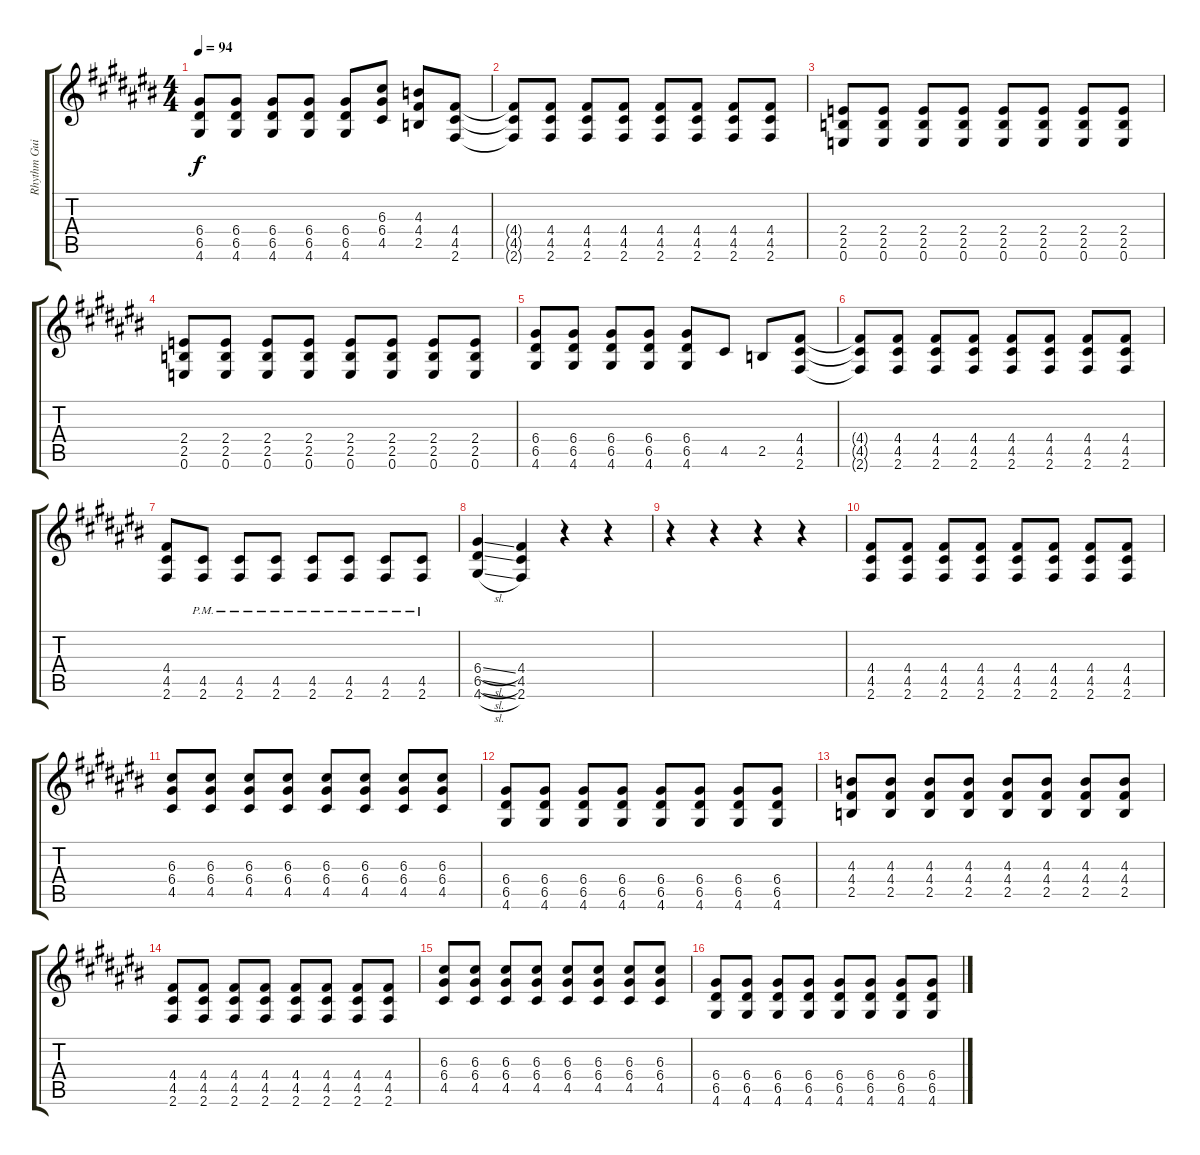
\track ("Rhythm Guitar" "Rhythm Gui") {instrument electricguitarclean}
\staff {score tabs}
\tuning (E4 B3 G3 D3 A2 E2) {hide}
\ts (4 4)
\tempo 94
\clef g2
\ks c#
(6.4 6.5 4.6).8{dy f} (6.4 6.5 4.6).8 (6.4 6.5 4.6).8 (6.4 6.5 4.6).8 (6.4 6.5 4.6).8 (6.3 6.4 4.5).8 (4.3 4.4 2.5).8 (4.4 4.5 2.6).8 |
(4.4{t} 4.5{t} 2.6{t}).8 (4.4 4.5 2.6).8 (4.4 4.5 2.6).8 (4.4 4.5 2.6).8 (4.4 4.5 2.6).8 (4.4 4.5 2.6).8 (4.4 4.5 2.6).8 (4.4 4.5 2.6).8 |
(2.4 2.5 0.6).8 (2.4 2.5 0.6).8 (2.4 2.5 0.6).8 (2.4 2.5 0.6).8 (2.4 2.5 0.6).8 (2.4 2.5 0.6).8 (2.4 2.5 0.6).8 (2.4 2.5 0.6).8 |
(2.4 2.5 0.6).8 (2.4 2.5 0.6).8 (2.4 2.5 0.6).8 (2.4 2.5 0.6).8 (2.4 2.5 0.6).8 (2.4 2.5 0.6).8 (2.4 2.5 0.6).8 (2.4 2.5 0.6).8 |
(6.4 6.5 4.6).8 (6.4 6.5 4.6).8 (6.4 6.5 4.6).8 (6.4 6.5 4.6).8 (6.4 6.5 4.6).8 4.5.8 2.5.8 (4.4 4.5 2.6).8 |
(4.4{t} 4.5{t} 2.6{t}).8 (4.4 4.5 2.6).8 (4.4 4.5 2.6).8 (4.4 4.5 2.6).8 (4.4 4.5 2.6).8 (4.4 4.5 2.6).8 (4.4 4.5 2.6).8 (4.4 4.5 2.6).8 |
(4.4 4.5 2.6).8 (4.5{pm} 2.6{pm}).8 (4.5{pm} 2.6{pm}).8 (4.5{pm} 2.6{pm}).8 (4.5{pm} 2.6{pm}).8 (4.5{pm} 2.6{pm}).8 (4.5{pm} 2.6{pm}).8 (4.5{pm} 2.6{pm}).8 |
(6.4{sl} 6.5{sl} 4.6{sl}).4 (4.4 4.5 2.6).4 r.4 r.4 |
r.4 r.4 r.4 r.4 |
(4.4 4.5 2.6).8 (4.4 4.5 2.6).8 (4.4 4.5 2.6).8 (4.4 4.5 2.6).8 (4.4 4.5 2.6).8 (4.4 4.5 2.6).8 (4.4 4.5 2.6).8 (4.4 4.5 2.6).8 |
(6.3 6.4 4.5).8 (6.3 6.4 4.5).8 (6.3 6.4 4.5).8 (6.3 6.4 4.5).8 (6.3 6.4 4.5).8 (6.3 6.4 4.5).8 (6.3 6.4 4.5).8 (6.3 6.4 4.5).8 |
(6.4 6.5 4.6).8 (6.4 6.5 4.6).8 (6.4 6.5 4.6).8 (6.4 6.5 4.6).8 (6.4 6.5 4.6).8 (6.4 6.5 4.6).8 (6.4 6.5 4.6).8 (6.4 6.5 4.6).8 |
(4.3 4.4 2.5).8 (4.3 4.4 2.5).8 (4.3 4.4 2.5).8 (4.3 4.4 2.5).8 (4.3 4.4 2.5).8 (4.3 4.4 2.5).8 (4.3 4.4 2.5).8 (4.3 4.4 2.5).8 |
(4.4 4.5 2.6).8 (4.4 4.5 2.6).8 (4.4 4.5 2.6).8 (4.4 4.5 2.6).8 (4.4 4.5 2.6).8 (4.4 4.5 2.6).8 (4.4 4.5 2.6).8 (4.4 4.5 2.6).8 |
(6.3 6.4 4.5).8 (6.3 6.4 4.5).8 (6.3 6.4 4.5).8 (6.3 6.4 4.5).8 (6.3 6.4 4.5).8 (6.3 6.4 4.5).8 (6.3 6.4 4.5).8 (6.3 6.4 4.5).8 |
(6.4 6.5 4.6).8 (6.4 6.5 4.6).8 (6.4 6.5 4.6).8 (6.4 6.5 4.6).8 (6.4 6.5 4.6).8 (6.4 6.5 4.6).8 (6.4 6.5 4.6).8 (6.4 6.5 4.6).8
